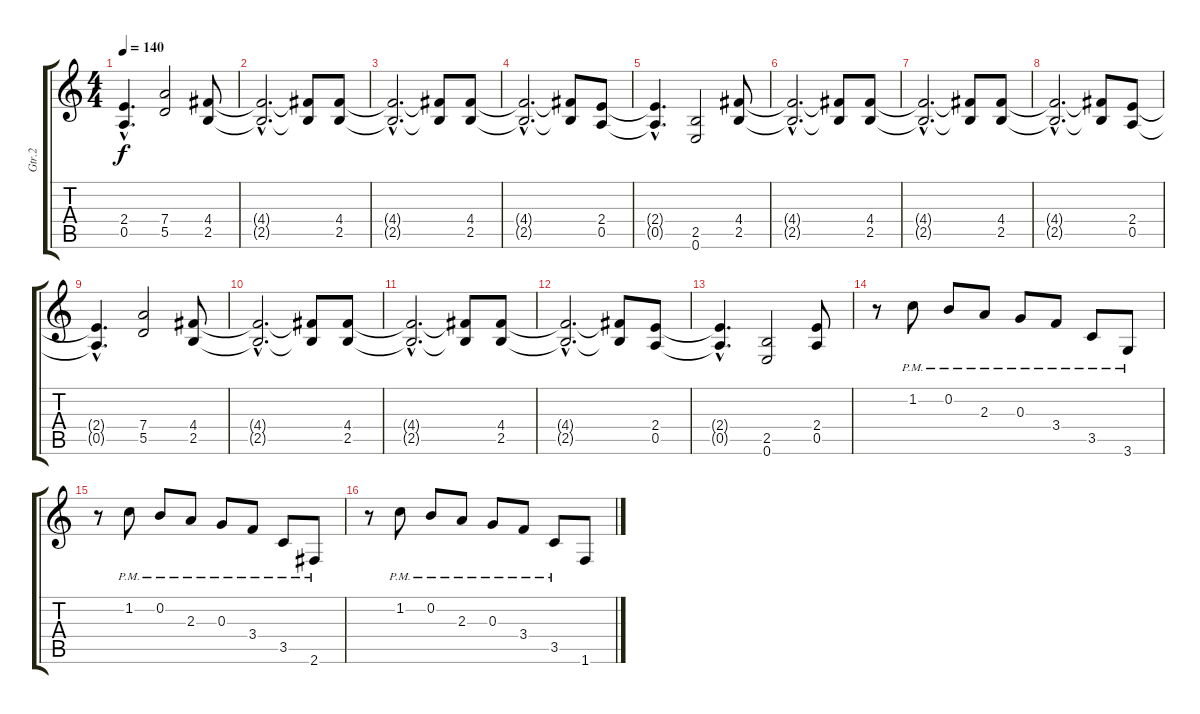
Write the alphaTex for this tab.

\track ("Gtr.2" "Gtr.2") {instrument overdrivenguitar}
\staff {score tabs}
\tuning (E4 B3 G3 D3 A2 E2) {hide}
\ts (4 4)
\tempo 140
\clef g2
\ks c
(2.4{hac t} 0.5{hac t}).4{d dy f} (7.4 5.5).2 (4.4 2.5).8 |
(4.4{hac t} 2.5{hac t}).2{d} (4.4{t} 2.5{t}).8 (4.4 2.5).8 |
(4.4{hac t} 2.5{hac t}).2{d} (4.4{t} 2.5{t}).8 (4.4 2.5).8 |
(4.4{hac t} 2.5{hac t}).2{d} (4.4{t} 2.5{t}).8 (2.4 0.5).8 |
(2.4{hac t} 0.5{hac t}).4{d} (2.5 0.6).2 (4.4 2.5).8 |
(4.4{hac t} 2.5{hac t}).2{d} (4.4{t} 2.5{t}).8 (4.4 2.5).8 |
(4.4{hac t} 2.5{hac t}).2{d} (4.4{t} 2.5{t}).8 (4.4 2.5).8 |
(4.4{hac t} 2.5{hac t}).2{d} (4.4{t} 2.5{t}).8 (2.4 0.5).8 |
(2.4{hac t} 0.5{hac t}).4{d} (7.4 5.5).2 (4.4 2.5).8 |
(4.4{hac t} 2.5{hac t}).2{d} (4.4{t} 2.5{t}).8 (4.4 2.5).8 |
(4.4{hac t} 2.5{hac t}).2{d} (4.4{t} 2.5{t}).8 (4.4 2.5).8 |
(4.4{hac t} 2.5{hac t}).2{d} (4.4{t} 2.5{t}).8 (2.4 0.5).8 |
(2.4{hac t} 0.5{hac t}).4{d} (2.5 0.6).2 (2.4 0.5).8 |
r.8 1.2{pm}.8 0.2{pm}.8 2.3{pm}.8 0.3{pm}.8 3.4{pm}.8 3.5{pm}.8 3.6{pm}.8 |
r.8 1.2{pm}.8 0.2{pm}.8 2.3{pm}.8 0.3{pm}.8 3.4{pm}.8 3.5{pm}.8 2.6{pm}.8 |
r.8 1.2{pm}.8 0.2{pm}.8 2.3{pm}.8 0.3{pm}.8 3.4{pm}.8 3.5{pm}.8 1.6.8
